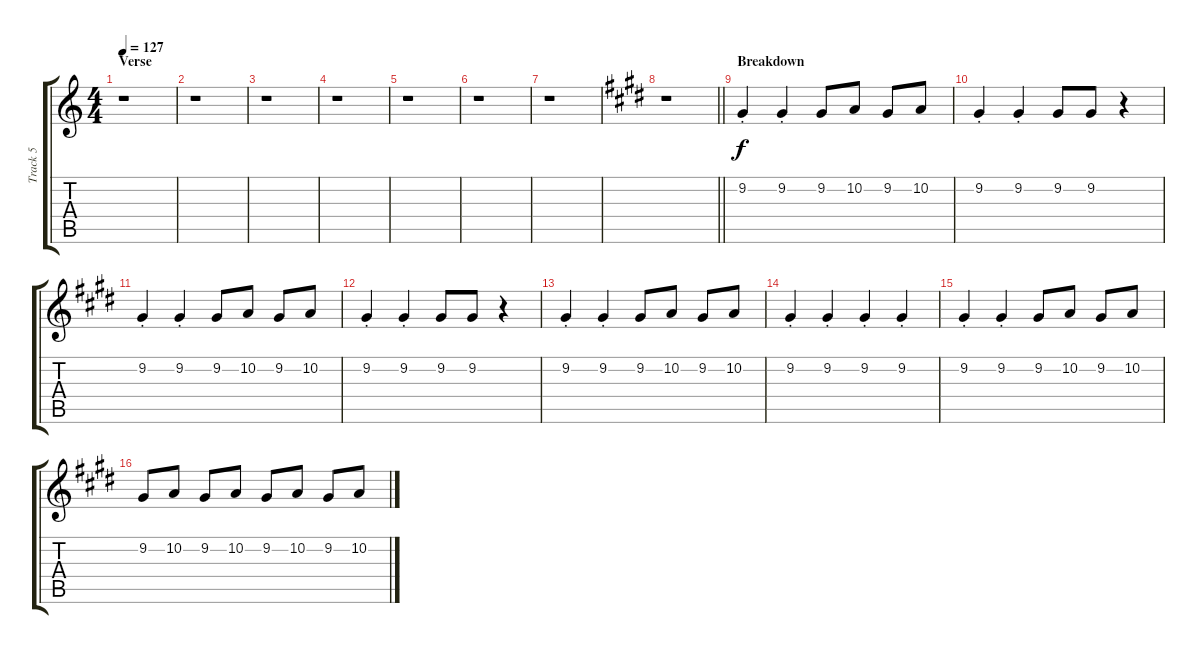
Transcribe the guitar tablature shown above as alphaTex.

\track ("Track 5" "Track 5") {instrument pad8sweep}
\staff {score tabs}
\tuning (E4 B3 G3 D3 A2 E2) {hide}
\ts (4 4)
\section ("" "Verse")
\tempo 127
\clef g2
\ks c
r.1{dy f} |
r.1 |
r.1 |
r.1 |
r.1 |
r.1 |
r.1 |
\barLineRight lightlight
\ks e
r.1 |
\section ("" "Breakdown")
9.2{st}.4 9.2{st}.4 9.2.8 10.2.8 9.2.8 10.2.8 |
9.2{st}.4 9.2{st}.4 9.2.8 9.2.8 r.4 |
9.2{st}.4 9.2{st}.4 9.2.8 10.2.8 9.2.8 10.2.8 |
9.2{st}.4 9.2{st}.4 9.2.8 9.2.8 r.4 |
9.2{st}.4 9.2{st}.4 9.2.8 10.2.8 9.2.8 10.2.8 |
9.2{st}.4 9.2{st}.4 9.2{st}.4 9.2{st}.4 |
9.2{st}.4 9.2{st}.4 9.2.8 10.2.8 9.2.8 10.2.8 |
9.2.8 10.2.8 9.2.8 10.2.8 9.2.8 10.2.8 9.2.8 10.2.8
